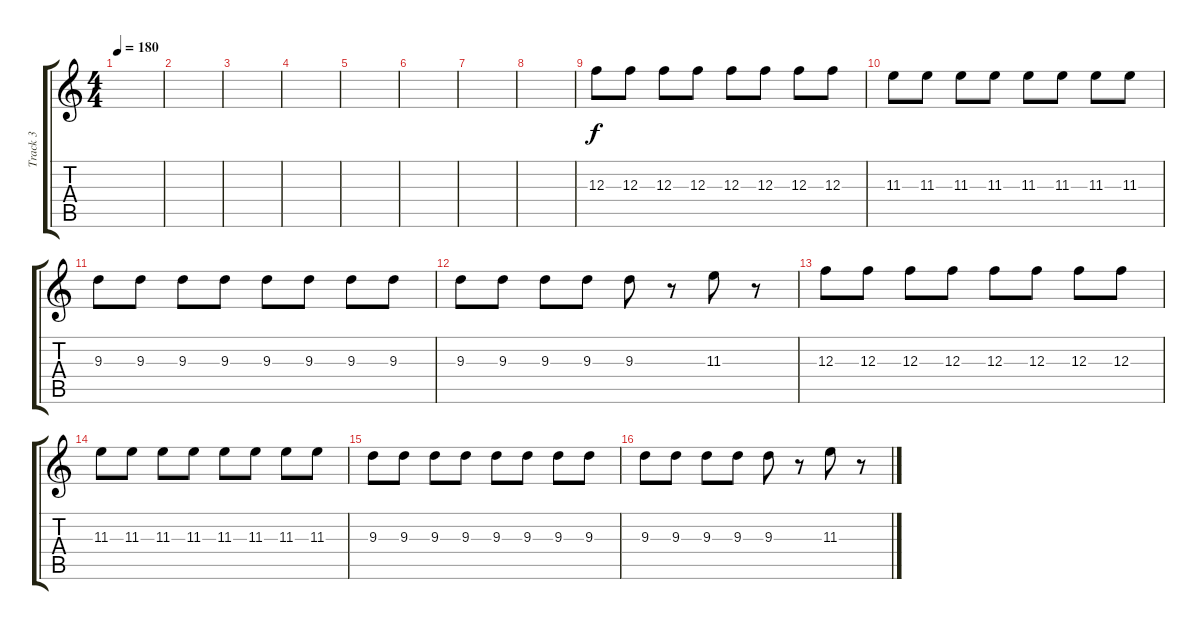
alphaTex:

\track ("Track 3" "Track 3") {instrument distortionguitar}
\staff {score tabs}
\tuning (D4 A3 F3 C3 G2 D2) {hide}
\ts (4 4)
\tempo 180
\clef g2
\ks c
|
|
|
|
|
|
|
|
12.3.8 12.3.8 12.3.8 12.3.8 12.3.8 12.3.8 12.3.8 12.3.8 |
11.3.8 11.3.8 11.3.8 11.3.8 11.3.8 11.3.8 11.3.8 11.3.8 |
9.3.8 9.3.8 9.3.8 9.3.8 9.3.8 9.3.8 9.3.8 9.3.8 |
9.3.8 9.3.8 9.3.8 9.3.8 9.3.8 r.8 11.3.8 r.8 |
12.3.8 12.3.8 12.3.8 12.3.8 12.3.8 12.3.8 12.3.8 12.3.8 |
11.3.8 11.3.8 11.3.8 11.3.8 11.3.8 11.3.8 11.3.8 11.3.8 |
9.3.8 9.3.8 9.3.8 9.3.8 9.3.8 9.3.8 9.3.8 9.3.8 |
9.3.8 9.3.8 9.3.8 9.3.8 9.3.8 r.8 11.3.8 r.8
